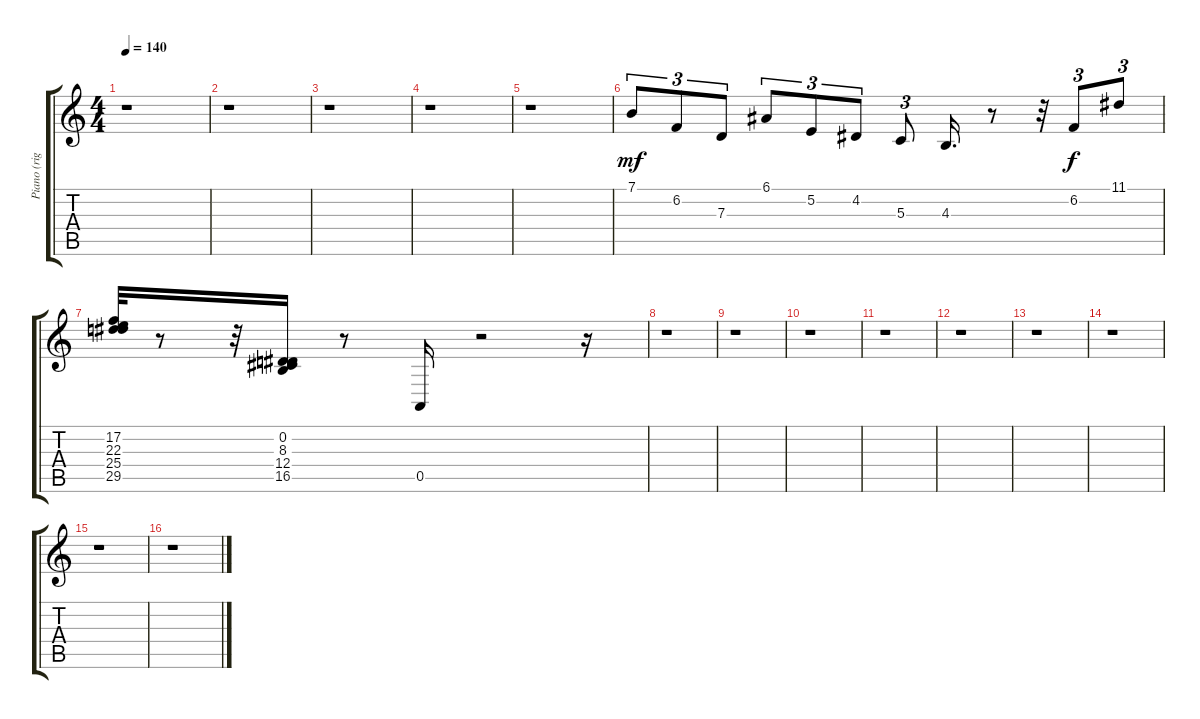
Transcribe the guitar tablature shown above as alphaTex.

\track ("Piano (right)" "Piano (rig") {instrument honkytonkpiano}
\staff {score tabs}
\tuning (E4 B3 G3 D3 A2 E2) {hide}
\ts (4 4)
\tempo 140
\clef g2
\ks c
r.1{dy f} |
r.1 |
r.1 |
r.1 |
r.1 |
7.1.8{tu (3 2) dy mf} 6.2.8{tu (3 2)} 7.3.8{tu (3 2)} 6.1.8{tu (3 2)} 5.2.8{tu (3 2)} 4.2.8{tu (3 2)} 5.3.8{tu (3 2)} 4.3.16{d} r.8 r.32 6.2.8{tu (3 2) dy f} 11.1.8{tu (3 2)} |
(17.2 22.3 25.4 29.5).32 r.8 r.32 (0.2 8.3 12.4 16.5).16 r.8 0.5.16 r.2 r.16 |
r.1 |
r.1 |
r.1 |
r.1 |
r.1 |
r.1 |
r.1 |
r.1 |
r.1
